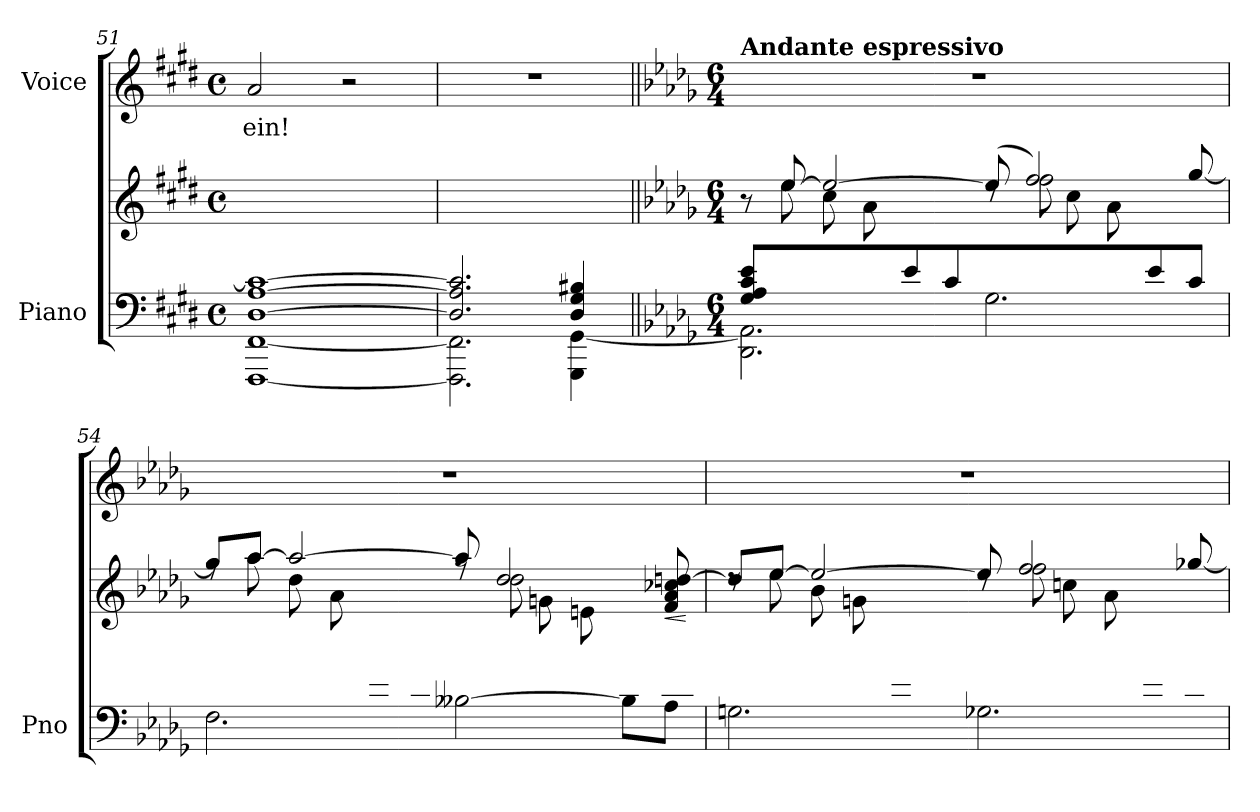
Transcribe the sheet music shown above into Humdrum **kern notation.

**kern	**kern	**dynam	**kern	**text
*part2	*part2	*part2	*part1	*part1
*staff3	*staff2	*staff2/3	*staff1	*staff1
*I"Piano	*	*	*I"Voice	*
*I'Pno	*	*	*	*
*clefF4	*clefG2	*	*clefG2	*
*k[f#c#g#d#]	*k[f#c#g#d#]	*	*k[f#c#g#d#]	*
*M4/4	*M4/4	*	*M4/4	*
*met(c)	*met(c)	*	*met(c)	*
=51	=51	=51	=51	=51
*^	*	*	*	*
!	!	!	!	!	!LO:LY:b
[1D# [1A 1c#_	[1FFF# [1FF#	1ryy	.	2a/	-ein!
.	.	.	.	2r	.
=52	=52	=52	=52	=52	=52
2.D#/] 2.A/] 2.c#/]	2.FFF#\] 2.FF#\]	1ryy	.	1r	.
4D#/ 4G#/ 4B#X/	4GGG#\ [4GG#\	.	.	.	.
!!LO:LB:g=z
=53||	=53||	=53||	=53||	=53||	=53||
*k[b-e-a-d-g-]	*	*k[b-e-a-d-g-]	*	*k[b-e-a-d-g-]	*
*M6/4	*	*M6/4	*	*M6/4	*
*	*	*^	*	*	*
!	!	!	!	!	!LO:TX:a:B:t=Andante espressivo	!
8G-/ 8A-/ 8c/ 8e-/	2.DD-\ 2.AA-\]	8r	8ryy	.	1.r	.
4.ryy	.	[8ee-/	8ee-\L	.	.	.
.	.	2ee-/_	8cc\	.	.	.
.	.	.	8a-\	.	.	.
8e-/	.	.	4ryy	.	.	.
8c/J	.	.	.	.	.	.
2ryy	2.G-\	(8ee-/]	8rdd	.	.	.
!	!	!	!LO:N:head=open	!	!	!
.	.	2ff/)	8ff\L	.	.	.
.	.	.	8cc\	.	.	.
.	.	.	8a-\	.	.	.
8e-/	.	.	4ryy	.	.	.
8c/J	.	[8gg-/	.	.	.	.
=54	=54	=54	=54	=54	=54	=54
2ryy	2.F\	8gg-/L]	8rff	.	1.r	.
.	.	[8aa-/J	8aa-\L	]	.	.
.	.	2aa-/_	8dd-\	.	.	.
.	.	.	8a-\	.	.	.
8f/	.	.	4ryy	.	.	.
8d-/J	.	.	.	.	.	.
2ryy	[2B--X\	8aa-/]	8rff	.	.	.
!	!	!	!LO:N:head=open	!	!	!
.	.	2dd-/	8dd-\L	.	.	.
.	.	.	8gn\	.	.	.
.	.	.	8en\	.	.	.
8d-/	8B--\L]	.	4ryy	.	.	.
!	!	!	!	!LO:HP:b	!	!
!	!	!	!	!LO:HP:n=1:b	!	!
8c-X/ 8dn/J	8A-\J	8f/ 8a-/ 8cc-X/ [8ddn/	.	< >	.	.
*v	*v	*	*	*	*	*
*	*v	*v	*	*	*
.	.	[	.	.
=55	=55	=55	=55	=55
*^	*^	*	*	*
2ryy	2.Gn\	8dd/L]	8rdd	.	1.r	.
.	.	[8ee-/J	8ee-\L	.	.	.
.	.	2ee-/_	8b-\	.	.	.
.	.	.	8gn\	.	.	.
8e-/	.	.	4ryy	.	.	.
8B-/J	.	.	.	.	.	.
2ryy	2.G-X\	8ee-/]	8rdd	.	.	.
!	!	!	!LO:N:head=open	!	!	!
.	.	2ff/	8ff\L	.	.	.
.	.	.	8ccn\	.	.	.
.	.	.	8a-\	.	.	.
8e-/	.	.	4ryy	.	.	.
8cn/J	.	[8gg-X/	.	.	.	.
*v	*v	*	*	*	*	*
*	*v	*v	*	*	*
=	=	=	=	=
*-	*-	*-	*-	*-
